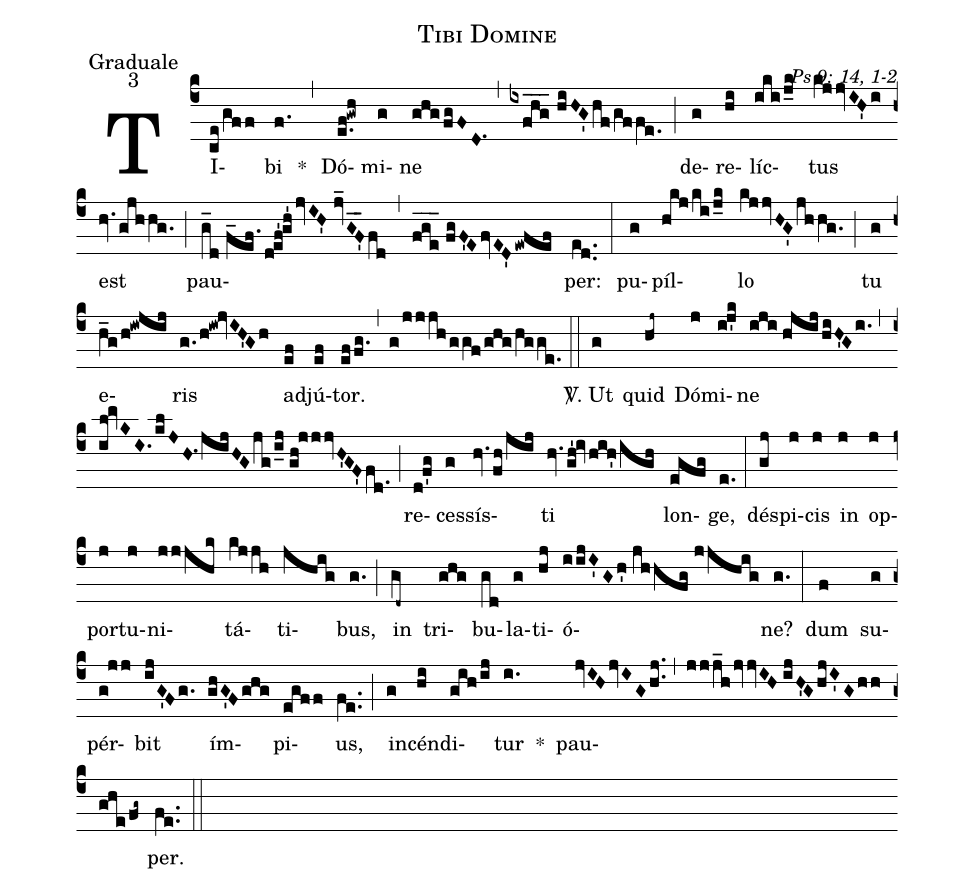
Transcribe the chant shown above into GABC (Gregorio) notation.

name: Tibi Domine;
office-part: Graduale;
mode: 3;
commentary: Ps 9: 14, 1-2;
%%
(c4) TI(ce/gff)bi(f.) *(,) Dó(e.f!gwh)mi(g)ne(ghg/fgFD.1) (,) (ixfhg___//hiHG'hf/gffe.) (;) de(g)re(hi)líc(iki/j_k)tus(kjjvIH'i) est(hv.gjhhg.) (;) pau(g_d//f_ef./d!ef'!gh'jvIH'//jv_G_F'_3fd)(,)(f_g_e_//fgF'EfvED'ewfef)per:(ed..) (:)
pu(g)píl(hkj/ki/j_k)lo(kjjvHG'jhhg.) (;) tu(g) e(h_g/h!iwjij)ris(g./h!iw!jvIH'Gh) ad(ef)jú(ef)tor.(effg.) (,) (g/jjjh/ggf/ghg/hgge.) (::)
<sp>V/</sp>. Ut(g) quid(hj~) Dó(j)mi(ij'k)ne(iji//hjij/hiH'Gi.) (,) (il!mvKI.kl/JH.1jijHGjg/i_j//gh!jjjvH'GF'fd.) (;) re(d!f'g)ces(g)sís(hv.fh/jij)ti(hv.gh'!ivhih'/igh) lon(egfg)ge,(e.) (:)
dé(gj)spi(j)cis(j) in(j) op(j)por(j)tu(j)ni(jjjhk)tá(kjjh)ti(jhig)bus,(g.) (;) in(gd~) tri(ghg)bu(gd)la(g)ti(hj)ó(iijI'Gh'//jhhfg//jjhig)ne?(g.) (:)
dum(f) su(g)pér(g!jj)bit(ijG'Fg.) ím(ghG'Fghg)pi(egff)us,(fe..) (;) in(g)cén(hi)di(gih/ij)tur(i.) *() pau(jvIHjvIGhj..)(,)(jjj_hjvvIH//ijH'GhjI'Ghh//ghe/fg~)per.(fe..) (::)
